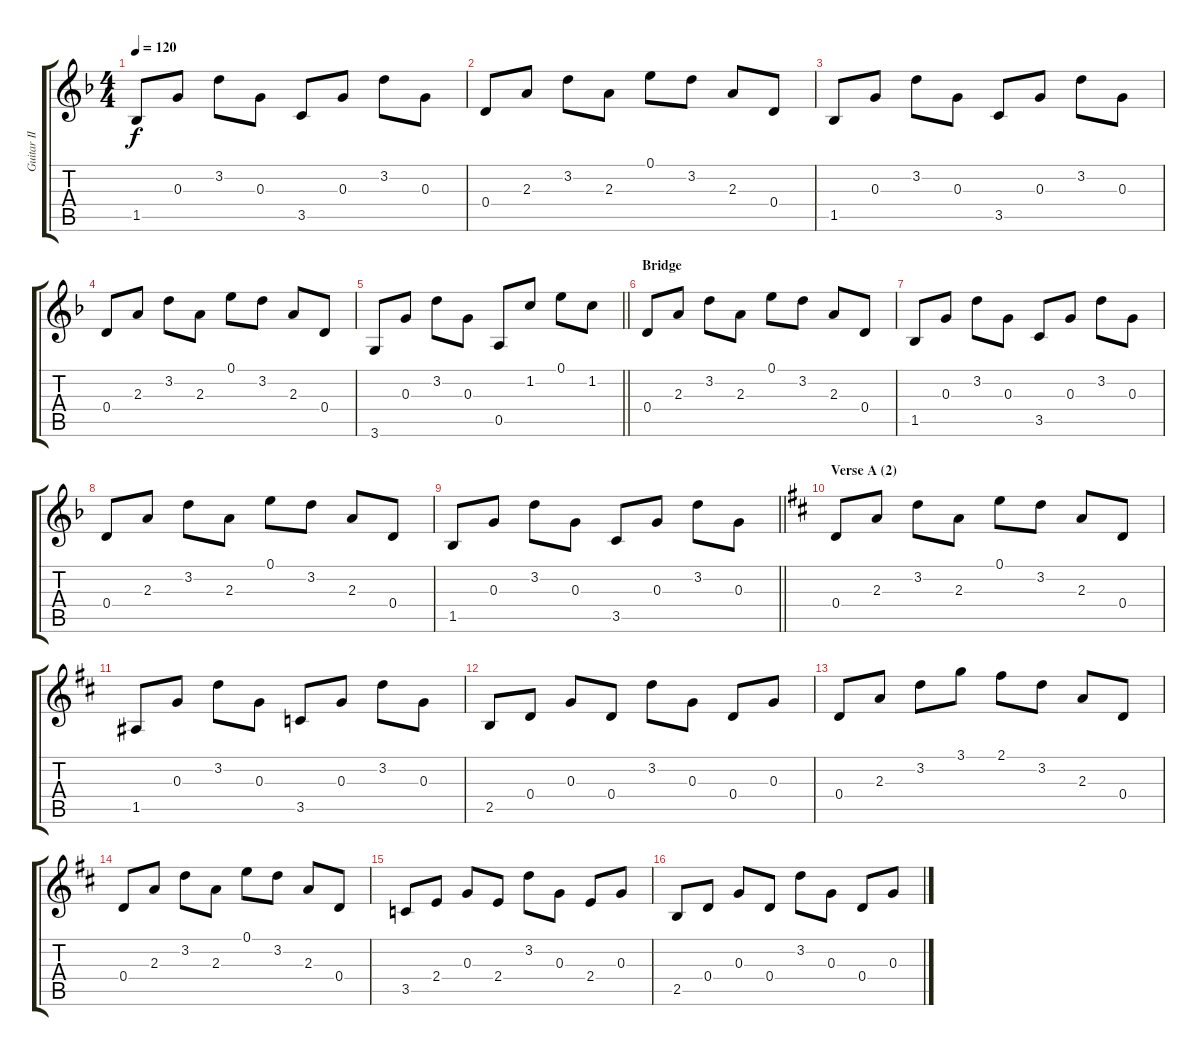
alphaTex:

\track ("Guitar II" "Guitar II") {instrument acousticguitarsteel}
\staff {score tabs}
\tuning (E4 B3 G3 D3 A2 E2) {hide}
\ts (4 4)
\tempo 120
\clef g2
\ks dminor
1.5.8{dy f} 0.3.8 3.2.8 0.3.8 3.5.8 0.3.8 3.2.8 0.3.8 |
0.4.8 2.3.8 3.2.8 2.3.8 0.1.8 3.2.8 2.3.8 0.4.8 |
1.5.8 0.3.8 3.2.8 0.3.8 3.5.8 0.3.8 3.2.8 0.3.8 |
0.4.8 2.3.8 3.2.8 2.3.8 0.1.8 3.2.8 2.3.8 0.4.8 |
\barLineRight lightlight
3.6.8 0.3.8 3.2.8 0.3.8 0.5.8 1.2.8 0.1.8 1.2.8 |
\section ("" "Bridge")
0.4.8 2.3.8 3.2.8 2.3.8 0.1.8 3.2.8 2.3.8 0.4.8 |
1.5.8 0.3.8 3.2.8 0.3.8 3.5.8 0.3.8 3.2.8 0.3.8 |
0.4.8 2.3.8 3.2.8 2.3.8 0.1.8 3.2.8 2.3.8 0.4.8 |
\barLineRight lightlight
1.5.8 0.3.8 3.2.8 0.3.8 3.5.8 0.3.8 3.2.8 0.3.8 |
\section ("" "Verse A (2)")
\ks d
0.4.8 2.3.8 3.2.8 2.3.8 0.1.8 3.2.8 2.3.8 0.4.8 |
1.5.8 0.3.8 3.2.8 0.3.8 3.5.8 0.3.8 3.2.8 0.3.8 |
2.5.8 0.4.8 0.3.8 0.4.8 3.2.8 0.3.8 0.4.8 0.3.8 |
0.4.8 2.3.8 3.2.8 3.1.8 2.1.8 3.2.8 2.3.8 0.4.8 |
0.4.8 2.3.8 3.2.8 2.3.8 0.1.8 3.2.8 2.3.8 0.4.8 |
3.5.8 2.4.8 0.3.8 2.4.8 3.2.8 0.3.8 2.4.8 0.3.8 |
2.5.8 0.4.8 0.3.8 0.4.8 3.2.8 0.3.8 0.4.8 0.3.8
